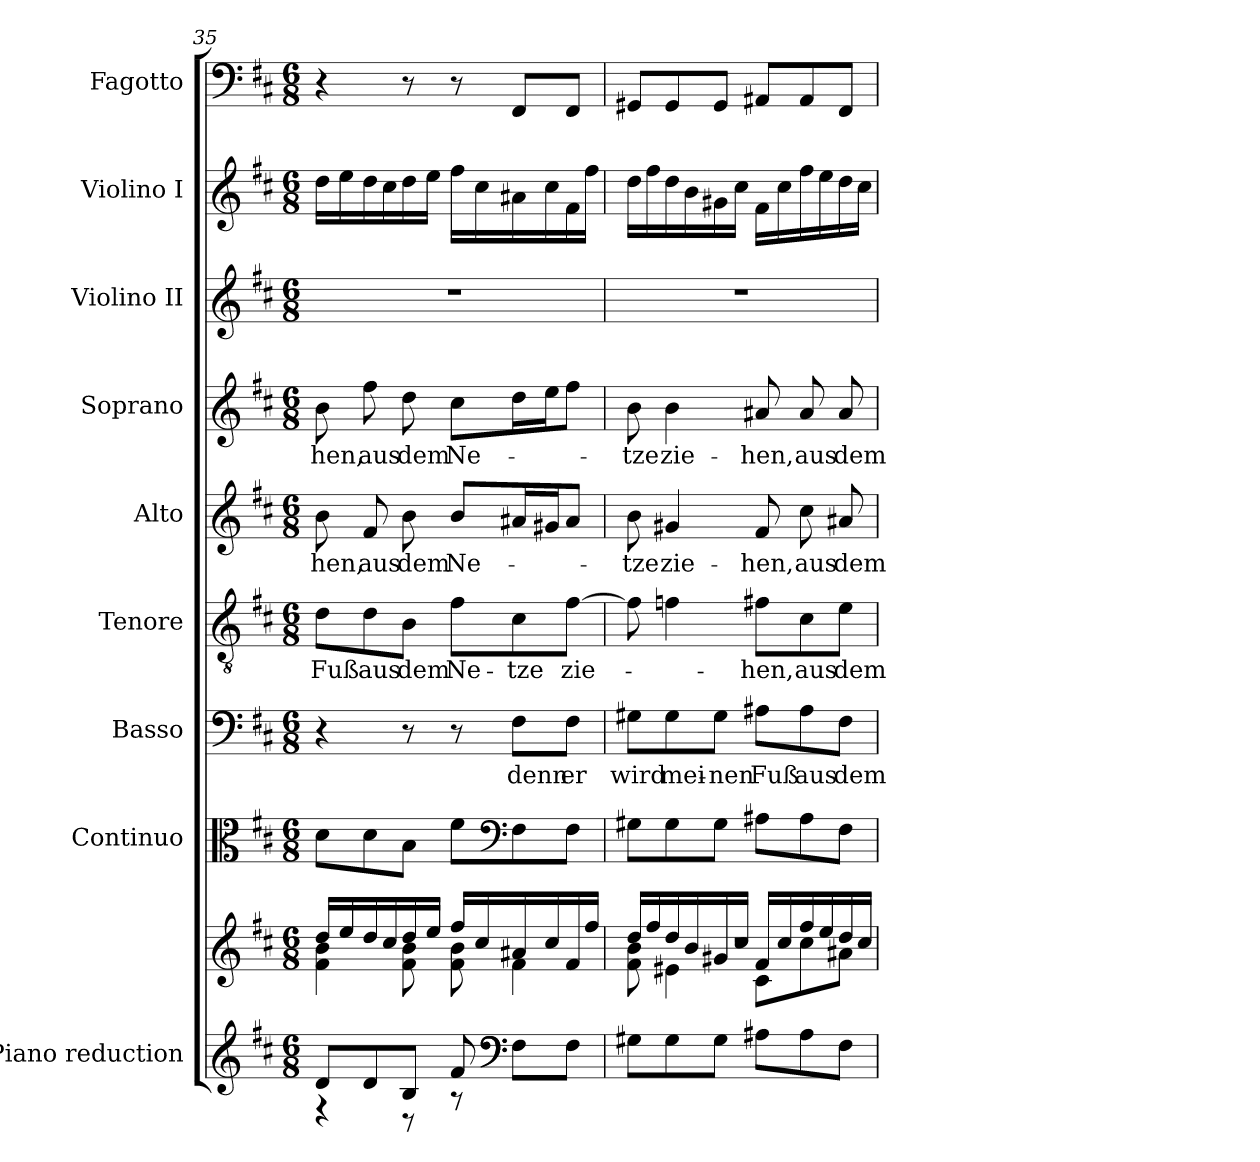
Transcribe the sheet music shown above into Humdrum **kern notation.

**kern	**kern	**kern	**kern	**text	**kern	**text	**kern	**text	**kern	**text	**kern	**kern	**kern
*part9	*part9	*part8	*part7	*part7	*part6	*part6	*part5	*part5	*part4	*part4	*part3	*part2	*part1
*staff10	*staff9	*staff8	*staff7	*staff7	*staff6	*staff6	*staff5	*staff5	*staff4	*staff4	*staff3	*staff2	*staff1
*I"Piano reduction	*	*I"Continuo	*I"Basso	*	*I"Tenore	*	*I"Alto	*	*I"Soprano	*	*I"Violino II	*I"Violino I	*I"Fagotto
*I'Pno	*	*	*	*	*	*	*	*	*	*	*I'Vln	*I'Vln	*
*clefG2	*clefG2	*clefC3	*clefF4	*	*clefGv2	*	*clefG2	*	*clefG2	*	*clefG2	*clefG2	*clefF4
*k[f#c#]	*k[f#c#]	*k[f#c#]	*k[f#c#]	*	*k[f#c#]	*	*k[f#c#]	*	*k[f#c#]	*	*k[f#c#]	*k[f#c#]	*k[f#c#]
*M6/8	*M6/8	*M6/8	*M6/8	*	*M6/8	*	*M6/8	*	*M6/8	*	*M6/8	*M6/8	*M6/8
=35	=35	=35	=35	=35	=35	=35	=35	=35	=35	=35	=35	=35	=35
*^	*^	*	*	*	*	*	*	*	*	*	*	*	*
!	!	!	!	!	!	!	!	!LO:LY:b	!	!LO:LY:b	!	!LO:LY:b	!	!	!
8d/L	4r	16dd/LL	4f#!\ 4b!\	8d\L	4r	.	8d\L	Fuß	8b\	-hen,	8b\	hen,	2.r	16dd\LL	4r
.	.	16ee/	.	.	.	.	.	.	.	.	.	.	.	16ee\	.
!	!	!	!	!	!	!	!	!LO:LY:b	!	!LO:LY:b	!	!LO:LY:b	!	!	!
8d/	.	16dd/	.	8d\	.	.	8d\	aus	8f#/	aus	8ff#\	aus	.	16dd\	.
.	.	16cc#/	.	.	.	.	.	.	.	.	.	.	.	16cc#\	.
!	!	!	!	!	!	!	!	!LO:LY:b	!	!LO:LY:b	!	!LO:LY:b	!	!	!
8B/J	8r	16dd/	8f#!\ 8b!\	8B\J	8r	.	8B\J	dem	8b\	dem	8dd\	dem	.	16dd\	8r
.	.	16ee/JJ	.	.	.	.	.	.	.	.	.	.	.	16ee\JJ	.
!	!	!	!	!	!	!	!	!LO:LY:b	!	!LO:LY:b	!	!LO:LY:b	!	!	!
8f#/	8r	16ff#/LL	8f#!\ 8b!\	8f#\L	8r	.	8f#\L	Ne-	8b/L	Ne-	8cc#\L	Ne-	.	16ff#\LL	8r
.	.	16cc#/	.	.	.	.	.	.	.	.	.	.	.	16cc#\	.
*clefF4	*	*	*	*clefF4	*	*	*	*	*	*	*	*	*	*	*
!	!	!	!	!	!	!LO:LY:b	!	!LO:LY:b	!	!	!	!	!	!	!
8F#\L	4ryy	16a#X/	4f#!\	8F#\	8F#\L	denn	8c#\	-tze	16a#X/L	.	16dd\L	.	.	16a#X\	8FF#/L
.	.	16cc#/	.	.	.	.	.	.	16g#X/J	.	16ee\J	.	.	16cc#\	.
!	!	!	!	!	!	!LO:LY:b	!	!LO:LY:b	!	!	!	!	!	!	!
8F#\J	.	16f#/	.	8F#\J	8F#\J	er	[8f#\J	zie-	8a#/J	.	8ff#\J	.	.	16f#\	8FF#/J
.	.	16ff#/JJ	.	.	.	.	.	.	.	.	.	.	.	16ff#\JJ	.
*v	*v	*	*	*	*	*	*	*	*	*	*	*	*	*	*
=36	=36	=36	=36	=36	=36	=36	=36	=36	=36	=36	=36	=36	=36	=36
*	*	*^	*	*	*	*	*	*	*	*	*	*	*	*
!	!	!	!	!	!	!LO:LY:b	!	!	!	!LO:LY:b	!	!LO:LY:b	!	!	!
8G#X\L	16dd/LL	8f#!\ 8b!\	2.r	8G#X\L	8G#X\L	wird	8f#\]	.	8b\	-tze	8b\	-tze	2.r	16dd\LL	8GG#X/L
.	16ff#/	.	.	.	.	.	.	.	.	.	.	.	.	16ff#\	.
!	!	!	!	!	!	!LO:LY:b	!	!	!	!LO:LY:b	!	!LO:LY:b	!	!	!
8G#\	16dd/	4e#X!\	.	8G#\	8G#\	mei-	4fn\	.	4g#X/	zie-	4b\	zie-	.	16dd\	8GG#/
.	16b/	.	.	.	.	.	.	.	.	.	.	.	.	16b\	.
!	!	!	!	!	!	!LO:LY:b	!	!	!	!	!	!	!	!	!
8G#\J	16g#X/	.	.	8G#\J	8G#\J	-nen	.	.	.	.	.	.	.	16g#X\	8GG#/J
.	16cc#/JJ	.	.	.	.	.	.	.	.	.	.	.	.	16cc#\JJ	.
!	!	!	!	!	!	!LO:LY:b	!	!LO:LY:b	!	!LO:LY:b	!	!LO:LY:b	!	!	!
8A#i\L	16f#/LL	8c#!\L	.	8A#X\L	8A#X\L	Fuß	8f#X\L	-hen,	8f#/	-hen,	8a#X/	-hen,	.	16f#\LL	8AA#X/L
.	16cc#/	.	.	.	.	.	.	.	.	.	.	.	.	16cc#\	.
!	!	!	!	!	!	!LO:LY:b	!	!LO:LY:b	!	!LO:LY:b	!	!LO:LY:b	!	!	!
8A#\	16ff#/	8cc#!\	.	8A#\	8A#\	aus	8c#\	aus	8cc#\	aus	8a#/	aus	.	16ff#\	8AA#/
.	16ee/	.	.	.	.	.	.	.	.	.	.	.	.	16ee\	.
!	!	!	!	!	!	!LO:LY:b	!	!LO:LY:b	!	!LO:LY:b	!	!LO:LY:b	!	!	!
8F#\J	16dd/	8a#X!\J	.	8F#\J	8F#\J	dem	8e\J	dem	8a#X/	dem	8a#/	dem	.	16dd\	8FF#/J
.	16cc#/JJ	.	.	.	.	.	.	.	.	.	.	.	.	16cc#\JJ	.
*	*v	*v	*v	*	*	*	*	*	*	*	*	*	*	*	*
=	=	=	=	=	=	=	=	=	=	=	=	=	=
*-	*-	*-	*-	*-	*-	*-	*-	*-	*-	*-	*-	*-	*-
